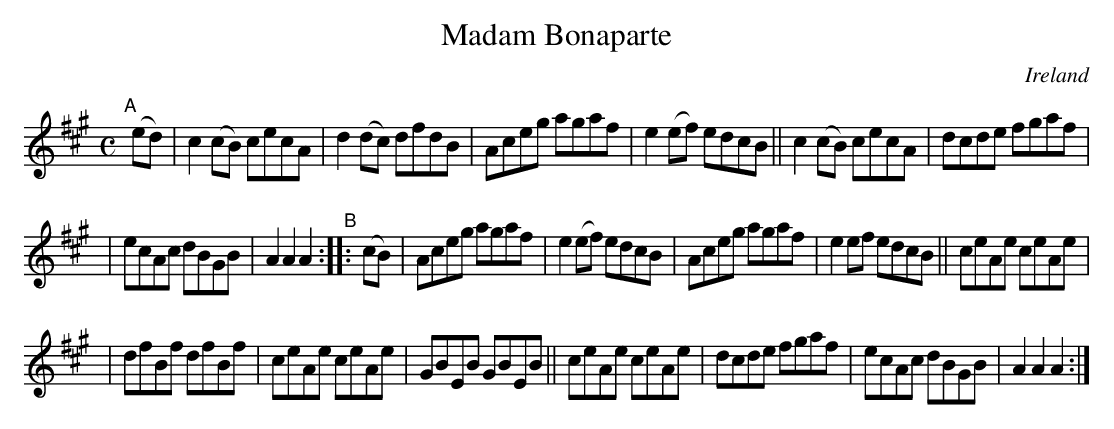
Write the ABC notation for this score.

X:1
T: Madam Bonaparte
O: Ireland
M: C
L: 1/8
K: A
"^A"[|] (ed) \
| c2(cB) cecA | d2(dc) dfdB | Aceg agaf | e2(ef) edcB || c2(cB) cecA | dcde fgaf |
| ecAc dBGB | A2A2 A2 "^B":: (cB) | Aceg agaf | e2(ef) edcB | Aceg agaf | e2ef edcB || ceAe ceAe |
| dfBf dfBf | ceAe ceAe | GBEB GBEB || ceAe ceAe | dcde fgaf | ecAc dBGB | A2A2 A2 :|
